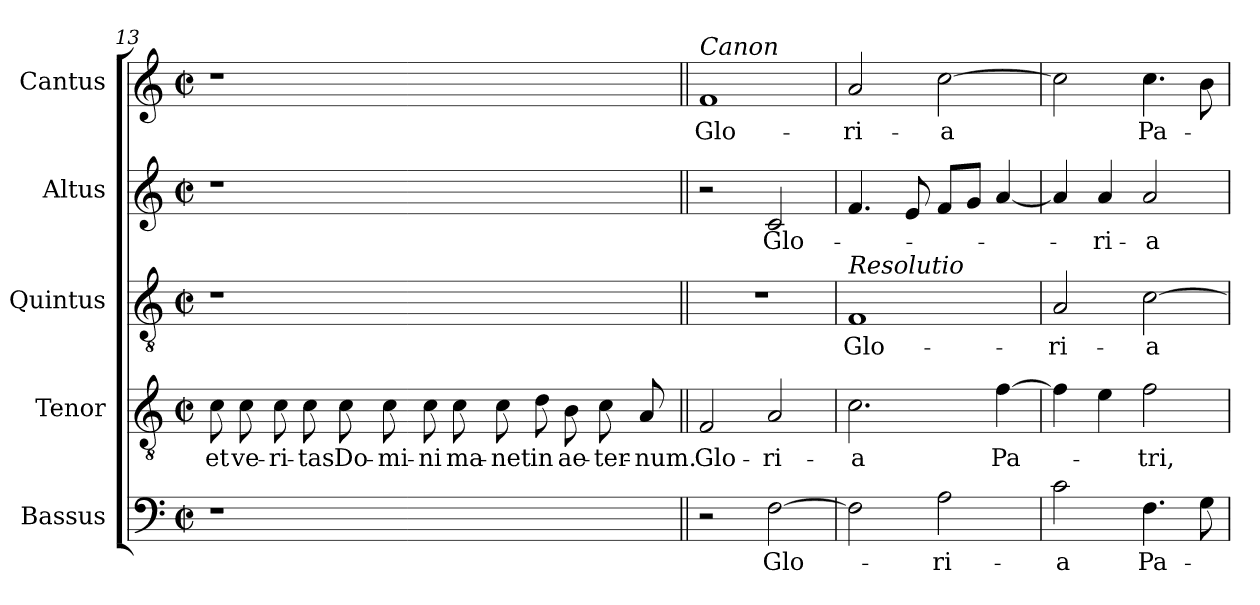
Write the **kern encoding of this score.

**kern	**text	**kern	**text	**kern	**text	**kern	**text	**kern	**text
*part5	*part5	*part4	*part4	*part3	*part3	*part2	*part2	*part1	*part1
*staff5	*staff5	*staff4	*staff4	*staff3	*staff3	*staff2	*staff2	*staff1	*staff1
*I"Bassus	*	*I"Tenor	*	*I"Quintus	*	*I"Altus	*	*I"Cantus	*
*I'B.	*	*I'T.	*	*I'Q.	*	*I'A.	*	*I'C.	*
!!LO:LB:g=z
*clefF4	*	*clefGv2	*	*clefGv2	*	*clefG2	*	*clefG2	*
*	*	*ITrd7c12	*	*ITrd7c12	*	*	*	*	*
*k[]	*	*k[]	*	*k[]	*	*k[]	*	*k[]	*
*C:	*	*C:	*	*C:	*	*C:	*	*C:	*
*M2/2	*	*M2/2	*	*M2/2	*	*M2/2	*	*M2/2	*
*met(c|)	*	*met(c|)	*	*met(c|)	*	*met(c|)	*	*met(c|)	*
=13	=13	=13	=13	=13	=13	=13	=13	=13	=13
!LO:N:vis=1	!	!	!	!	!	!	!	!	!
!	!	!	!LO:LY:b:color=#000000	!LO:N:vis=1	!	!LO:N:vis=1	!	!LO:N:vis=1	!
1r	.	8Ci\	et	1r	.	1r	.	1r	.
!	!	!	!LO:LY:b:color=#000000	!	!	!	!	!	!
.	.	8Ci\	ve-	.	.	.	.	.	.
!	!	!	!LO:LY:b:color=#000000	!	!	!	!	!	!
.	.	8Ci\	-ri-	.	.	.	.	.	.
!	!	!	!LO:LY:b:color=#000000	!	!	!	!	!	!
.	.	8Ci\	-tas	.	.	.	.	.	.
!	!	!	!LO:LY:b:color=#000000	!	!	!	!	!	!
.	.	8Ci\	Do-	.	.	.	.	.	.
!	!	!	!LO:LY:b:color=#000000	!	!	!	!	!	!
.	.	8Ci\	-mi-	.	.	.	.	.	.
!	!	!	!LO:LY:b:color=#000000	!	!	!	!	!	!
.	.	8Ci\	-ni	.	.	.	.	.	.
!	!	!	!LO:LY:b:color=#000000	!	!	!	!	!	!
.	.	8Ci\	ma-	.	.	.	.	.	.
!	!	!	!LO:LY:b:color=#000000	!	!	!	!	!	!
2ryy	.	8Ci\	-net	2ryy	.	2ryy	.	2ryy	.
!	!	!	!LO:LY:b:color=#000000	!	!	!	!	!	!
.	.	8Di\	in	.	.	.	.	.	.
!	!	!	!LO:LY:b:color=#000000	!	!	!	!	!	!
.	.	8BBi\	ae-	.	.	.	.	.	.
!	!	!	!LO:LY:b:color=#000000	!	!	!	!	!	!
.	.	8Ci\	-ter-	.	.	.	.	.	.
!	!	!	!LO:LY:b:color=#000000	!	!	!	!	!	!
8ryy	.	8AAi/	-num.	8ryy	.	8ryy	.	8ryy	.
!!LO:LB:g=z
=14||	=14||	=14||	=14||	=14||	=14||	=14||	=14||	=14||	=14||
!	!	!	!LO:LY:b:color=#000000	!	!	!	!	!	!
!	!	!	!	!	!	!	!	!LO:TX:a:i:t=Canon	!
!	!	!	!	!	!	!	!	!	!LO:LY:b:color=#000000
2r	.	2FFi/	Glo-	1r	.	2r	.	1fi	Glo-
!	!LO:LY:b:color=#000000	!	!	!	!	!	!	!	!
!	!	!	!LO:LY:b:color=#000000	!	!	!	!	!	!
!	!	!	!	!	!	!	!LO:LY:b:color=#000000	!	!
[>2Fi\	Glo-	2AAi/	-ri-	.	.	2ci/	Glo-	.	.
=15	=15	=15	=15	=15	=15	=15	=15	=15	=15
!	!	!	!LO:LY:b:color=#000000	!	!	!	!	!	!
!	!	!	!	!	!LO:LY:b:color=#000000	!	!	!	!
!	!	!	!	!LO:TX:a:i:t=Resolutio	!	!	!	!	!
!	!	!	!	!	!	!	!	!	!LO:LY:b:color=#000000
2Fi\]	.	2.Ci\	-a	1FFi	Glo-	4.fi/	.	2ai/	-ri-
.	.	.	.	.	.	8ei/	.	.	.
!	!LO:LY:b:color=#000000	!	!	!	!	!	!	!	!
!	!	!	!	!	!	!	!	!	!LO:LY:b:color=#000000
2Ai\	-ri-	.	.	.	.	8fi/L	.	[>2cci\	-a
.	.	.	.	.	.	8gi/J	.	.	.
!	!	!	!LO:LY:b:color=#000000	!	!	!	!	!	!
.	.	[>4Fi\	Pa-	.	.	[<4ai/	.	.	.
=16	=16	=16	=16	=16	=16	=16	=16	=16	=16
!	!LO:LY:b:color=#000000	!	!	!	!	!	!	!	!
!	!	!	!	!	!LO:LY:b:color=#000000	!	!	!	!
2ci\	-a	4Fi\]	.	2AAi/	-ri-	4ai/]	.	2cci\]	.
!	!	!	!	!	!	!	!LO:LY:b:color=#000000	!	!
.	.	4Ei\	.	.	.	4ai/	-ri-	.	.
!	!LO:LY:b:color=#000000	!	!	!	!	!	!	!	!
!	!	!	!LO:LY:b:color=#000000	!	!	!	!	!	!
!	!	!	!	!	!LO:LY:b:color=#000000	!	!	!	!
!	!	!	!	!	!	!	!LO:LY:b:color=#000000	!	!
!	!	!	!	!	!	!	!	!	!LO:LY:b:color=#000000
4.Fi\	Pa-	2Fi\	-tri,	[>2Ci\	-a	2ai/	-a	4.cci\	Pa-
8Gi\	.	.	.	.	.	.	.	8bi\	.
=	=	=	=	=	=	=	=	=	=
*-	*-	*-	*-	*-	*-	*-	*-	*-	*-
